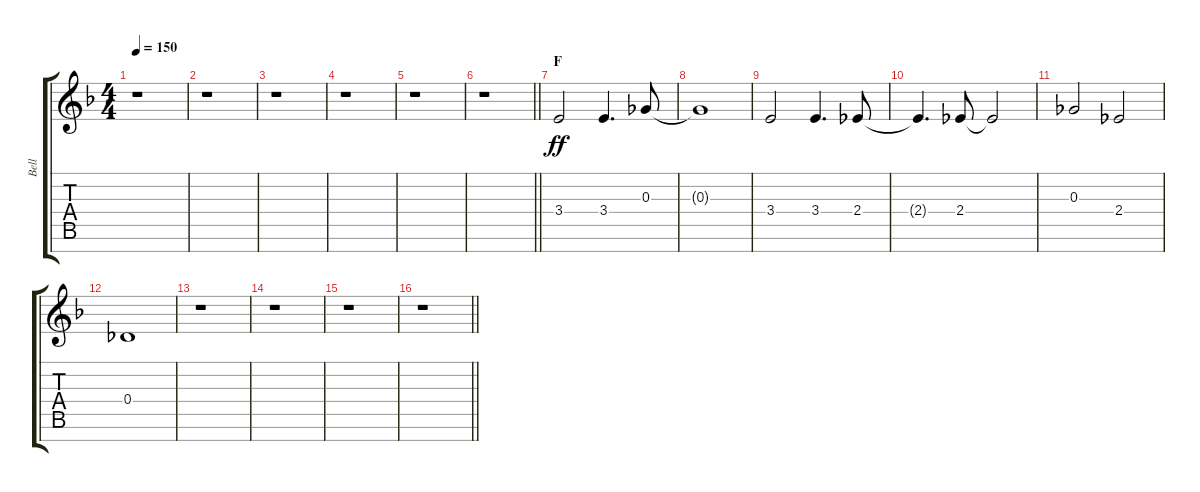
\track ("Bell" "Bell") {instrument tubularbells}
\staff {score tabs}
\tuning (Eb5 Bb4 Gb4 Db4 Ab3 Eb3 Bb2) {hide}
\ts (4 4)
\tempo 150
\clef g2
\ks f
r.1{dy ff} |
r.1 |
r.1 |
r.1 |
r.1 |
\barLineRight lightlight
r.1 |
\section ("" "F")
3.4.2 3.4.4{d} 0.3.8 |
0.3{t}.1 |
3.4.2 3.4.4{d} 2.4.8 |
2.4{t}.4{d} 2.4.8 2.4{t}.2 |
0.3.2 2.4.2 |
0.4.1 |
r.1 |
r.1 |
r.1 |
\barLineRight lightlight
r.1
